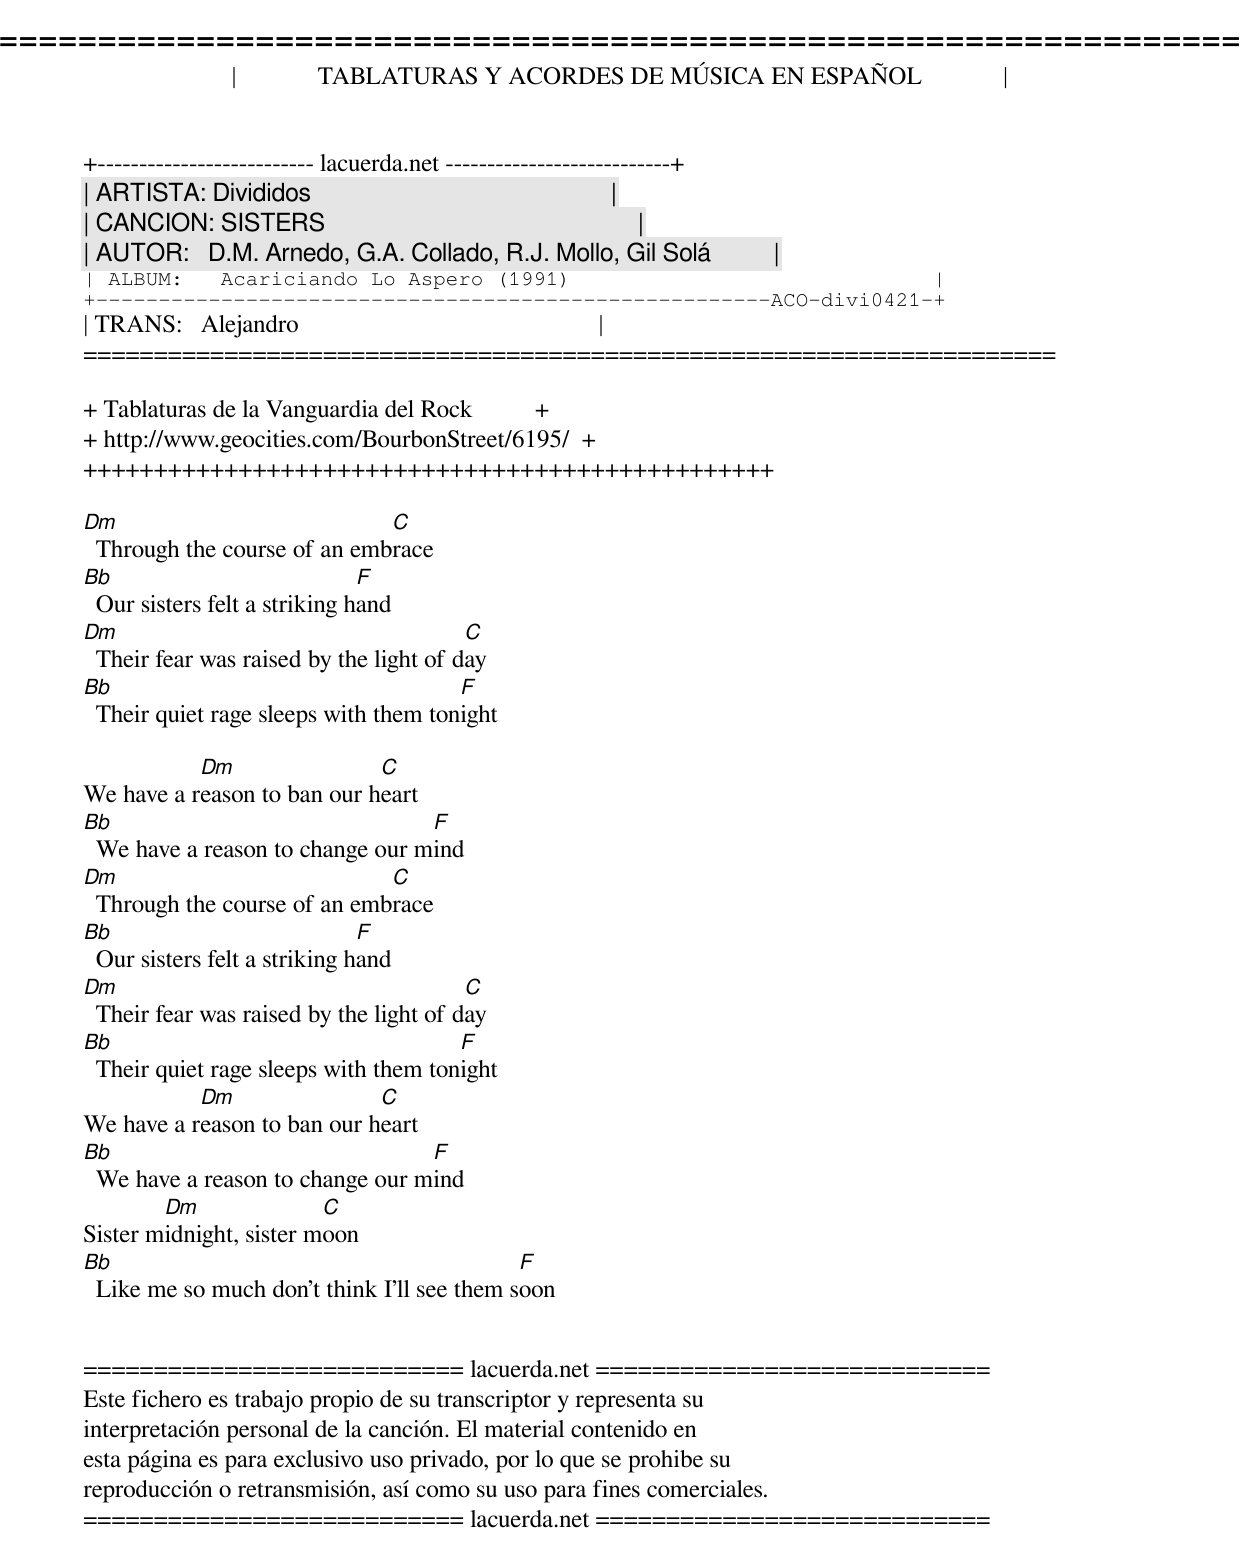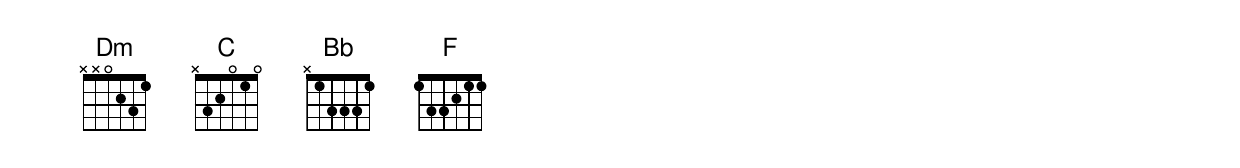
=====================================================================
|             TABLATURAS Y ACORDES DE MÚSICA EN ESPAÑOL             |
+-------------------------- lacuerda.net ---------------------------+
| ARTISTA: Divididos                                                |
| CANCION: SISTERS                                                  |
| AUTOR:   D.M. Arnedo, G.A. Collado, R.J. Mollo, Gil Solá          |
| ALBUM:   Acariciando Lo Aspero (1991)                             |
+------------------------------------------------------ACO-divi0421-+
| TRANS:   Alejandro                                                |
=====================================================================

+ Tablaturas de la Vanguardia del Rock          +
+ http://www.geocities.com/BourbonStreet/6195/  +
+++++++++++++++++++++++++++++++++++++++++++++++++

Dm                            C
  Through the course of an embrace
Bb                             F
  Our sisters felt a striking hand
Dm                                       C
  Their fear was raised by the light of day
Bb                                     F
  Their quiet rage sleeps with them tonight

           Dm                C
We have a reason to ban our heart
Bb                                F
  We have a reason to change our mind
Dm                            C
  Through the course of an embrace
Bb                             F
  Our sisters felt a striking hand
Dm                                       C
  Their fear was raised by the light of day
Bb                                     F
  Their quiet rage sleeps with them tonight
           Dm                C
We have a reason to ban our heart
Bb                                F
  We have a reason to change our mind
        Dm               C
Sister midnight, sister moon
Bb                                           F
  Like me so much don't think I'll see them soon


=========================== lacuerda.net ============================
Este fichero es trabajo propio de su transcriptor y representa su
interpretación personal de la canción. El material contenido en
esta página es para exclusivo uso privado, por lo que se prohibe su
reproducción o retransmisión, así como su uso para fines comerciales.
=========================== lacuerda.net ============================
